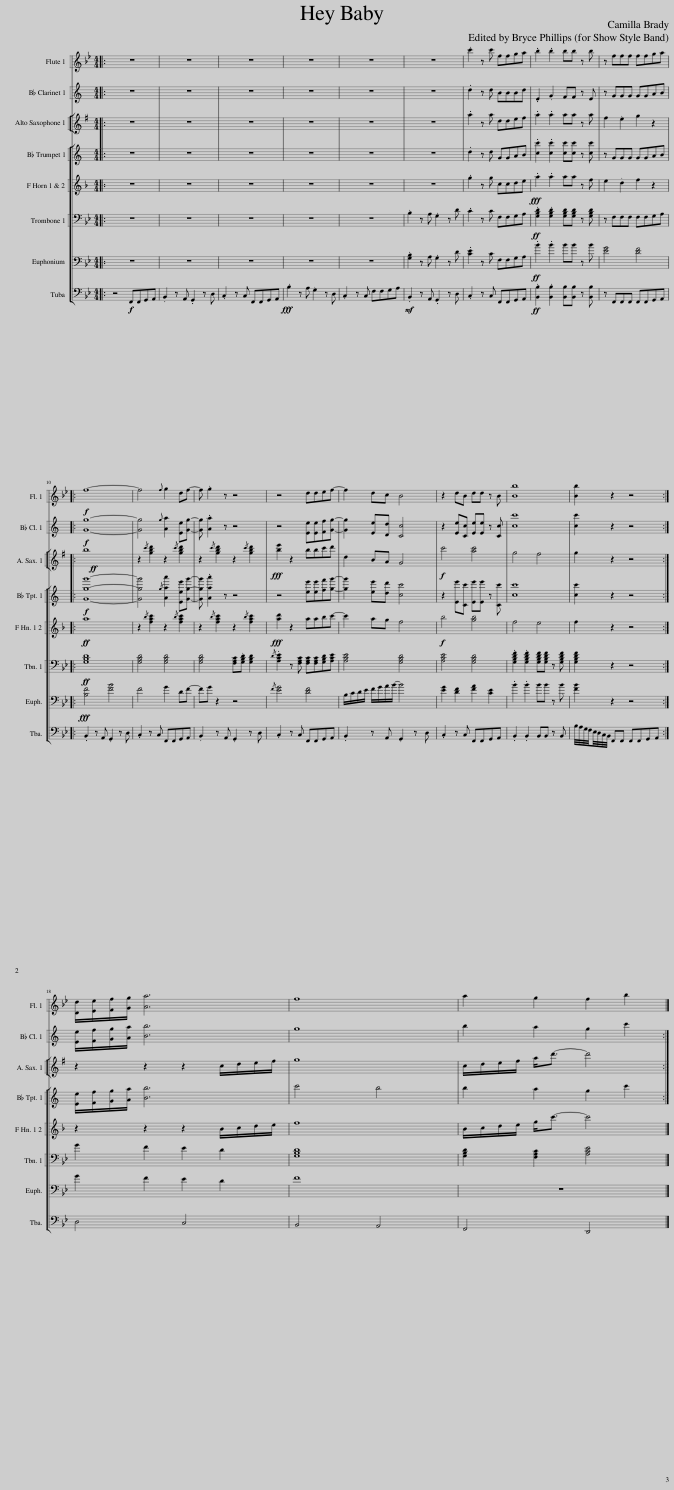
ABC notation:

X:1
%%score 1 2 [ 3 ] [ 4 5 6 7 8 ]
L:1/8
M:4/4
I:linebreak $
K:Bb
V:1 treble
V:2 treble transpose=-2
V:3 treble transpose=-9
V:4 treble transpose=-2
V:5 treble transpose=-7
V:6 bass
V:7 bass
V:8 bass
V:1
|: z8 | z8 | z8 | z8 | z8 | %5
 z8 | .c'2 z c' ffga | .b2 .b2 bb z b | z fff ffga |:$!f! f8- | %10
 f4{f} g2 df- | f .g2 z z4 | z4 ddef- | f2 dc B4 | z2 dB dd z B | %15
 [Bb]8 | [Bb]2 z2 z4 :|$ [Dd]/[Ee]/[Ff]/[Gg]/ [Aa]6 | f8 | a2 g2 f2 b2 |] %20
V:2
[K:C]|: z8 | z8 | z8 | z8 | z8 | %5
 z8 | .d2 z d BBBd | .E2 .G2 FF z E | z GGG GGAB |:$!f! [Gg]8- | %10
 [Gg]4{g} [Aa]2 [Ee][Gg]- | [Gg] .[Aa]2 z z4 | z4 [Ee][Ee][Ff][Gg]- | [Gg]2 [Ee][Dd] [Cc]4 | z2 [Ee][Cc] [Ee][Ee] z [Cc] | %15
 [cc']8 | [cc']2 z2 z4 :|$ [Ee]/[Ff]/[Gg]/[Aa]/ [Bb]6 | g8 | b2 a2 g2 c'2 |] %20
V:3
[K:G]|: z8 | z8 | z8 | z8 | z8 | %5
 z8 | .a2 z a ddef | .a2 .a2 aa z a | f2 .e2 g2 z2 |:$!ff! b8 | %10
 z2{/c'} [gbd']2 z2{/c'} [gbd']2 | z2{/c'} [gbd']2 z2{/c'} [gbd']2 |!fff! [be']2 z2 bbc'd' | d2 BA G4 |!f! c'4 [ac']4 | %15
 g4 f4 | g2 z2 z4 :|$ z2 z2 z2 c/d/e/f/ | g8 | c/d/e/f/ a<d'- d'4 |] %20
V:4
[K:C]|: z8 | z8 | z8 | z8 | z8 | %5
 z8 | .d2 z d GGAB | .[cc']2 .[cc']2 [cc'][cc'] z [cc'] | z GGG GGAB |:$!f! [Ggg']8- | %10
 [Ggg']4{/g} [Aaa']2 [Eee'][Ggg']- | [Ggg'] .[Aaa']2 z z4 | z4 [ee'][ee'][ff'][gg']- | [gg']2 [ee'][dd'] [cc']4 | z2 [Ee'][Cc'] [Ee'][Ee'] z [Cc'] | %15
 [cc']8 | [cc']2 z2 z4 :|$ [Ee]/[Ff]/[Gg]/[Aa]/ [Bb]6 | c'4 b4 | b2 a2 g2 c'2 |] %20
V:5
[K:F]|: z8 | z8 | z8 | z8 | z8 | %5
 z8 | .g2 z g ccde |!fff! .a2 .a2 aa z f | e2 .d2 f2 z2 |:$!ff! a8 | %10
 z2{/b} [fac']2 z2{/b} [fac']2 | z2{/b} [fac']2 z2{/b} [fac']2 |!fff! [ad']2 z2 aabc'- | c'2 ag f4 |!f! b4 [gb]4 | %15
 f4 e4 | f2 z2 z4 :|$ z2 z2 z2 B/c/d/e/ | f8 | B/c/d/e/ g<c'- c'4 |] %20
V:6
|: z8 | z8 | z8 | z8 | z8 | %5
 .B,2 z A, .G,2 z D | .C2 z C F,F,G,A, |!ff! .[G,B,D]2 .[G,B,D]2 [G,B,D][G,B,D] z [G,B,D] | z F,F,F, F,F,G,A, |:$!ff! [G,B,D]8 | %10
 [G,B,D]4 [G,B,D]4 | [G,B,D]4 [F,A,C].[G,B,D] [G,B,D]2 |{/D} .[A,CE]2 z [F,A,C] [F,A,C][F,A,C][G,B,D][A,CE] | [A,CE]4 [G,B,D]4 | [A,CE]4 [G,B,D]4 | %15
 .[G,B,DF]2 .[G,B,DF]2 [G,B,DF][G,B,DF] z [G,B,DF] | [G,B,DF]2 z2 z4 :|$ G2 F2 E2 D2 | [G,B,D]8 | [G,B,D]2 [F,A,C]2 [A,CE]4 |] %20
V:7
|: z8 | z8 | z8 | z8 | z8 | %5
 .[G,B,]2 z A, .G,2 z D | .[CE]2 z C F,F,G,A, |!ff! .B2 .B2 BB z B | [EG]4 [DF]4 |:$!fff! [B,F]4 [FB]4 | %10
 F4 G2 DF- | FG z2 z4 |{/F} [EG]4 [DF]4 | B,/C/D/E/ F/G/A/B/- B4 | [EG]2 [DF]2 [FA]2 [CE]2 | %15
 .B2 .B2 BB z B | [FB]2 z2 z4 :|$ G2 F2 E2 D2 | F8 | z8 |] %20
V:8
|: z4!f! F,,F,,G,,A,, | .B,,2 z A,, .G,,2 z D, | .C,2 z C, F,,F,,G,,A,, |!fff! .B,2 z A, .G,2 z D, | .C,2 z C, F,F,G,A, | %5
!mf! .B,,2 z A,, .G,,2 z D, | .C,2 z C, F,,F,,G,,A,, |!ff! .[B,,B,]2 .[B,,B,]2 [B,,B,][B,,B,] z [B,,B,] | z F,,F,,F,, F,,F,,G,,A,, |:$ .B,,2 z A,, .G,,2 z D, | %10
 .C,2 z C, F,,F,,G,,A,, | .B,,2 z A,, .G,,2 z D, | .C,2 z C, F,,F,,G,,A,, | .B,,2 z A,, .G,,2 z D, | .C,2 z C, F,,F,,G,,A,, | %15
 .B,,2 .B,,2 B,,B,, z B,, | B,/4A,/4G,/4F,/4E,/4D,/4C,/4B,,/4 F,,F,, F,,F,,G,,A,, :|$ D,4 C,4 | B,,4 A,,4 | F,,4 D,,4 |] %20
